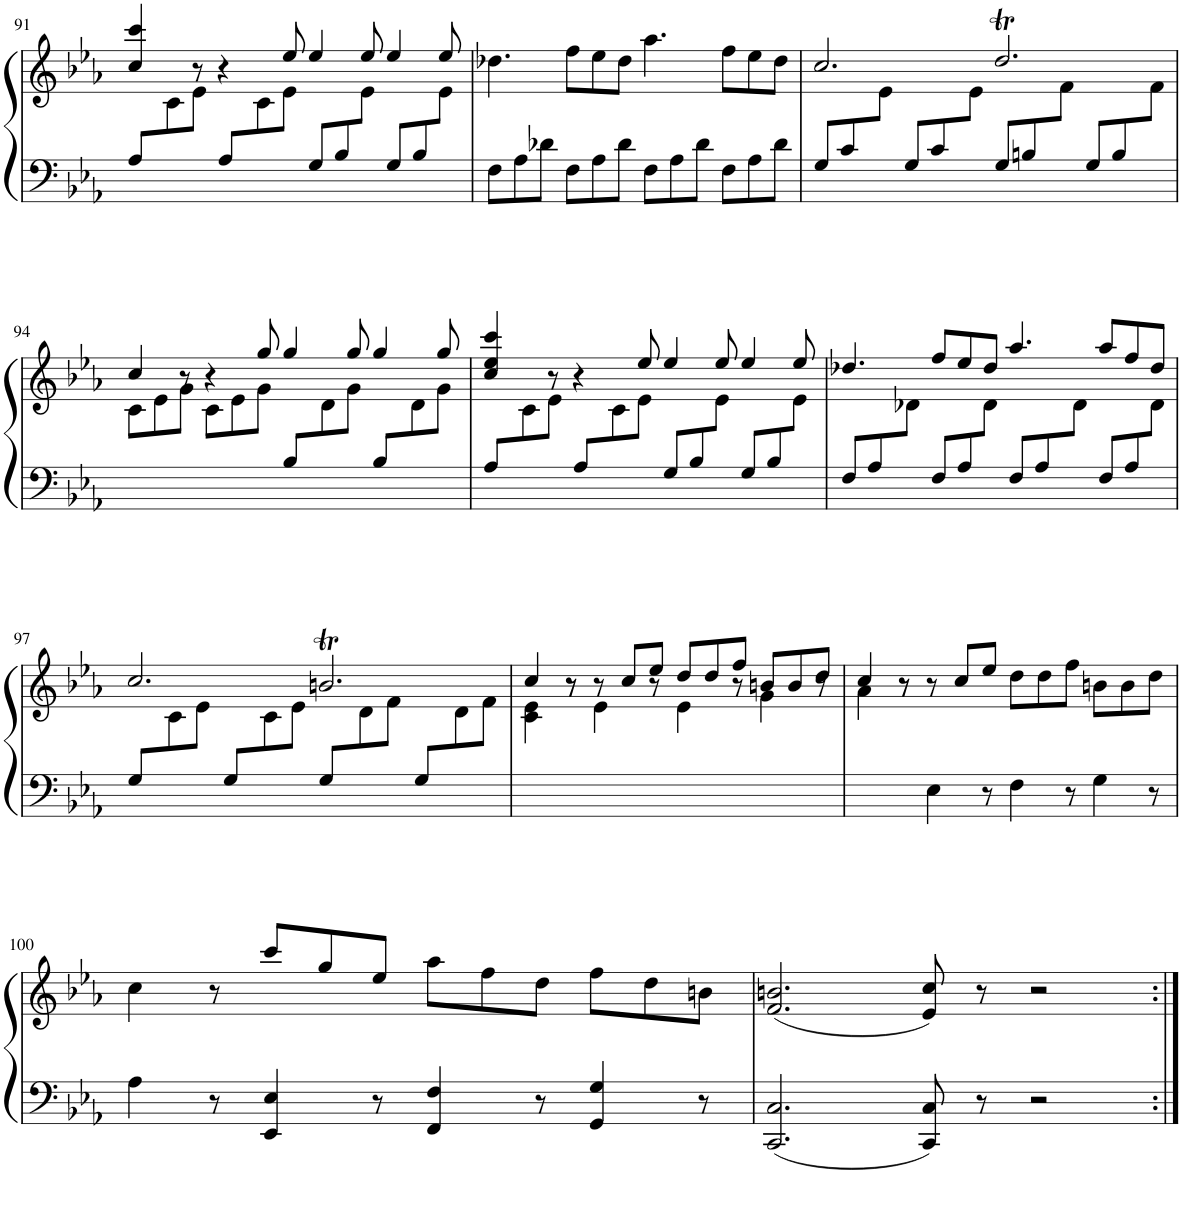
**kern	**kern
*part1	*part1
*staff2	*staff1
*I"Piano	*
*I'Pno.	*
!!LO:PB:g=z
*clefF4	*clefG2
*k[b-e-a-]	*k[b-e-a-]
*M12/8	*M12/8
=91	=91
*	*^
8A-/L	4cc/ 4ccc/	8ryy
4ryy	.	8c\
.	8r	8e-\J
8A-/L	4r	8ryy
4ryy	.	8c\
.	8ee-/	8e-\J
8G/L	4ee-/	4ryy
8B-/	.	.
8ryy	8ee-/	8e-\J
8G/L	4ee-/	4ryy
8B-/	.	.
8ryy	8ee-/	8e-\J
*	*v	*v
=92	=92
8F\L	4.dd-X\
8A-\	.
8d-X\J	.
8F\L	8ff\L
8A-\	8ee-\
8d-\J	8dd-\J
8F\L	4.aa-\
8A-\	.
8d-\J	.
8F\L	8ff\L
8A-\	8ee-\
8d-\J	8dd-\J
=93	=93
*	*^
8G/L	2.cc/	4ryy
8c/	.	.
8ryy	.	8e-\J
8G/L	.	4ryy
8c/	.	.
8ryy	.	8e-\J
8G/L	2.ddt/	4ryy
8Bn/	.	.
8ryy	.	8f\J
8G/L	.	4ryy
8B/	.	.
8ryy	.	8f\J
!!LO:LB:g=z	!!
=94	=94	=94
2.ryy	4cc/	8c\L
.	.	8e-\
.	8r	8g\J
.	4r	8c\L
.	.	8e-\
.	8gg/	8g\J
8B-/L	4gg/	8ryy
4ryy	.	8d\
.	8gg/	8g\J
8B-/L	4gg/	8ryy
4ryy	.	8d\
.	8gg/	8g\J
=95	=95	=95
8A-/L	4cc/ 4ee-/ 4ccc/	8ryy
4ryy	.	8c\
.	8r	8e-\J
8A-/L	4r	8ryy
4ryy	.	8c\
.	8ee-/	8e-\J
8G/L	4ee-/	4ryy
8B-/	.	.
8ryy	8ee-/	8e-\J
8G/L	4ee-/	4ryy
8B-/	.	.
8ryy	8ee-/	8e-\J
=96	=96	=96
8F/L	4.dd-X/	4ryy
8A-/	.	.
8ryy	.	8d-X\J
8F/L	8ff/L	4ryy
8A-/	8ee-/	.
8ryy	8dd-/J	8d-\J
8F/L	4.aa-/	4ryy
8A-/	.	.
8ryy	.	8d-\J
8F/L	8aa-/L	4ryy
8A-/	8ff/	.
8ryy	8dd-/J	8d-\J
!!LO:LB:g=z	!!
=97	=97	=97
8G/L	2.cc/	8ryy
4ryy	.	8c\
.	.	8e-\J
8G/L	.	8ryy
4ryy	.	8c\
.	.	8e-\J
8G/L	2.bnt/	8ryy
4ryy	.	8d\
.	.	8f\J
8G/L	.	8ryy
4ryy	.	8d\
.	.	8f\J
=98	=98	=98
4ryy	4cc/	4c\ 4e-\
8r	8r	8ryy
4ryy	8r	4e-\
.	8cc/L	.
8r	8ee-/J	8ryy
4ryy	8dd/L	4e-\
.	8dd/	.
8r	8ff/J	8ryy
4ryy	8bn/L	4g\
.	8b/	.
8r	8dd/J	8ryy
=99	=99	=99
4ryy	4cc/	4a-\
8r	8r	1ryy
4E-\	8r	.
.	8cc/L	.
8r	8ee-/J	.
4F\	8dd\L	.
.	8dd\	.
8r	8ff\J	.
4G\	8bn\L	.
.	8b\	4ryy
8r	8dd\J	.
*	*v	*v
!!LO:LB:g=z
=100	=100
4A-\	4cc\
8r	8r
4EE-/ 4E-/	8ccc/L
.	8gg/
8r	8ee-/J
4FF/ 4F/	8aa-\L
.	8ff\
8r	8dd\J
4GG/ 4G/	8ff\L
.	8dd\
8r	8bn\J
=101	=101
2.CC/ 2.C/	(2.f/ 2.bn/
8CC/ 8C/	8e-/ 8cc/)
8r	8r
2r	2r
=:|!	=:|!
*-	*-
